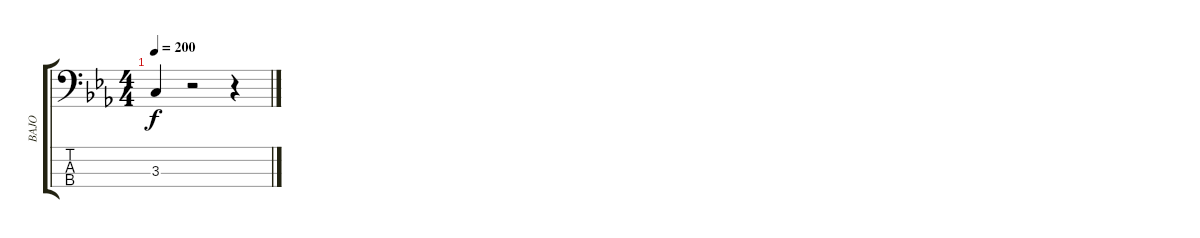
\track ("BAJO" "BAJO") {instrument electricbassfinger}
\staff {score tabs}
\tuning (G2 D2 A1 E1) {hide}
\ts (4 4)
\tempo 200
\clef f4
\ks cminor
3.3.4{dy f} r.2 r.4
